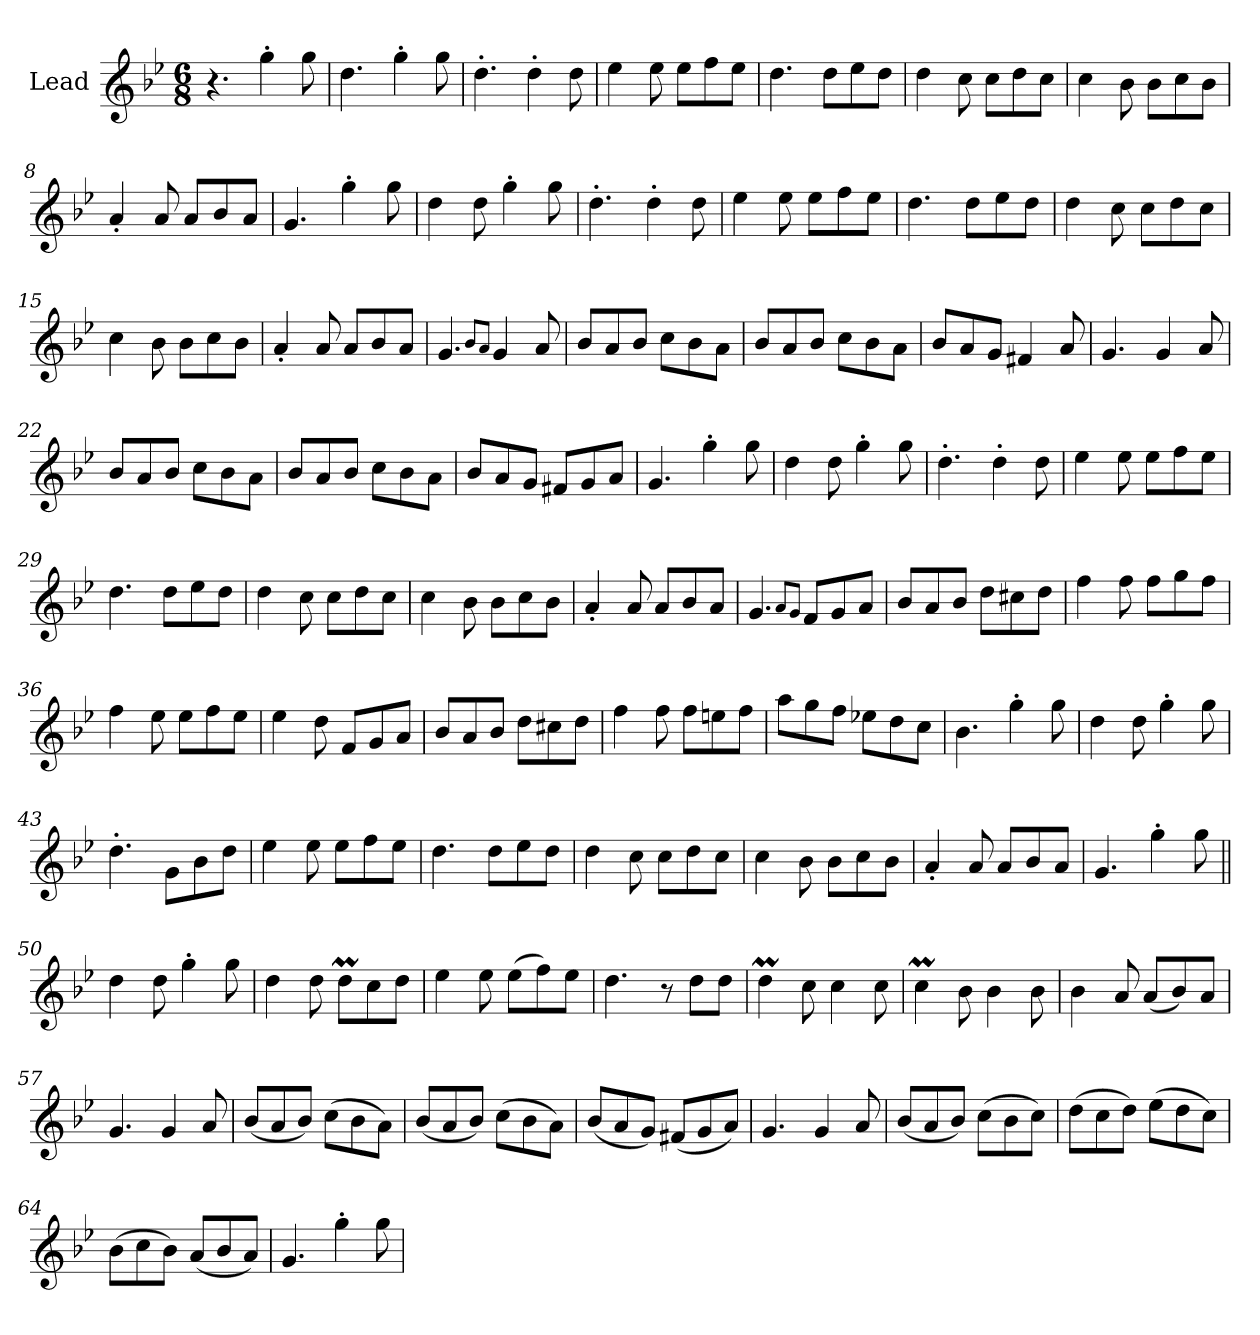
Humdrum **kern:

**kern
*part1
*staff1
*I"Lead
*I'Ld.
*clefG2
*k[b-e-]
*M6/8
*MM180
=1
4.r
4gg'
8gg
=2
4.dd
4gg'
8gg
=3
4.dd'
4dd'
8dd
=4
4ee-
8ee-
8ee-L
8ff
8ee-J
=5
4.dd
8ddL
8ee-
8ddJ
=6
4dd
8cc
8ccL
8dd
8ccJ
=7
4cc
8b-
8b-L
8cc
8b-J
=8
4a'
8a
8aL
8b-
8aJ
=9
4.g
4gg'
8gg
=10
4dd
8dd
4gg'
8gg
=11
4.dd'
4dd'
8dd
=12
4ee-
8ee-
8ee-L
8ff
8ee-J
=13
4.dd
8ddL
8ee-
8ddJ
=14
4dd
8cc
8ccL
8dd
8ccJ
=15
4cc
8b-
8b-L
8cc
8b-J
=16
4a'
8a
8aL
8b-
8aJ
=17
4.g
8qb-L
8qaJ
4g
8a
=18
8b-L
8a
8b-J
8ccL
8b-
8aJ
=19
8b-L
8a
8b-J
8ccL
8b-
8aJ
=20
8b-L
8a
8gJ
4f#X
8a
=21
4.g
4g
8a
=22
8b-L
8a
8b-J
8ccL
8b-
8aJ
=23
8b-L
8a
8b-J
8ccL
8b-
8aJ
=24
8b-L
8a
8gJ
8f#XL
8g
8aJ
=25
4.g
4gg'
8gg
=26
4dd
8dd
4gg'
8gg
=27
4.dd'
4dd'
8dd
=28
4ee-
8ee-
8ee-L
8ff
8ee-J
=29
4.dd
8ddL
8ee-
8ddJ
=30
4dd
8cc
8ccL
8dd
8ccJ
=31
4cc
8b-
8b-L
8cc
8b-J
=32
4a'
8a
8aL
8b-
8aJ
=33
4.g
8qaL
8qgJ
8fL
8g
8aJ
=34
8b-L
8a
8b-J
8ddL
8cc#X
8ddJ
=35
4ff
8ff
8ffL
8gg
8ffJ
=36
4ff
8ee-
8ee-L
8ff
8ee-J
=37
4ee-
8dd
8fL
8g
8aJ
=38
8b-L
8a
8b-J
8ddL
8cc#X
8ddJ
=39
4ff
8ff
8ffL
8een
8ffJ
=40
8aaL
8gg
8ffJ
8ee-XL
8dd
8ccJ
=41
4.b-
4gg'
8gg
=42
4dd
8dd
4gg'
8gg
=43
4.dd'
8gL
8b-
8ddJ
=44
4ee-
8ee-
8ee-L
8ff
8ee-J
=45
4.dd
8ddL
8ee-
8ddJ
=46
4dd
8cc
8ccL
8dd
8ccJ
=47
4cc
8b-
8b-L
8cc
8b-J
=48
4a'
8a
8aL
8b-
8aJ
=49
4.g
4gg'
8gg
=50||
4dd
8dd
4gg'
8gg
=51
4dd
8dd
8ddmL
8cc
8ddJ
=52
4ee-
8ee-
(>8ee-L
8ff)
8ee-J
=53
4.dd
8r
8ddL
8ddJ
=54
4ddm
8cc
4cc
8cc
=55
4ccM
8b-
4b-
8b-
=56
4b-
8a
(<8aL
8b-)
8aJ
=57
4.g
4g
8a
=58
(<8b-L
8a
8b-J)
(>8ccL
8b-
8aJ)
=59
(<8b-L
8a
8b-J)
(>8ccL
8b-
8aJ)
=60
(<8b-L
8a
8gJ)
(<8f#XL
8g
8aJ)
=61
4.g
4g
8a
=62
(<8b-L
8a
8b-J)
(>8ccL
8b-
8ccJ)
=63
(>8ddL
8cc
8ddJ)
(>8ee-L
8dd
8ccJ)
=64
(>8b-L
8cc
8b-J)
(<8aL
8b-
8aJ)
=65
4.g
4gg'
8gg
=
*-
